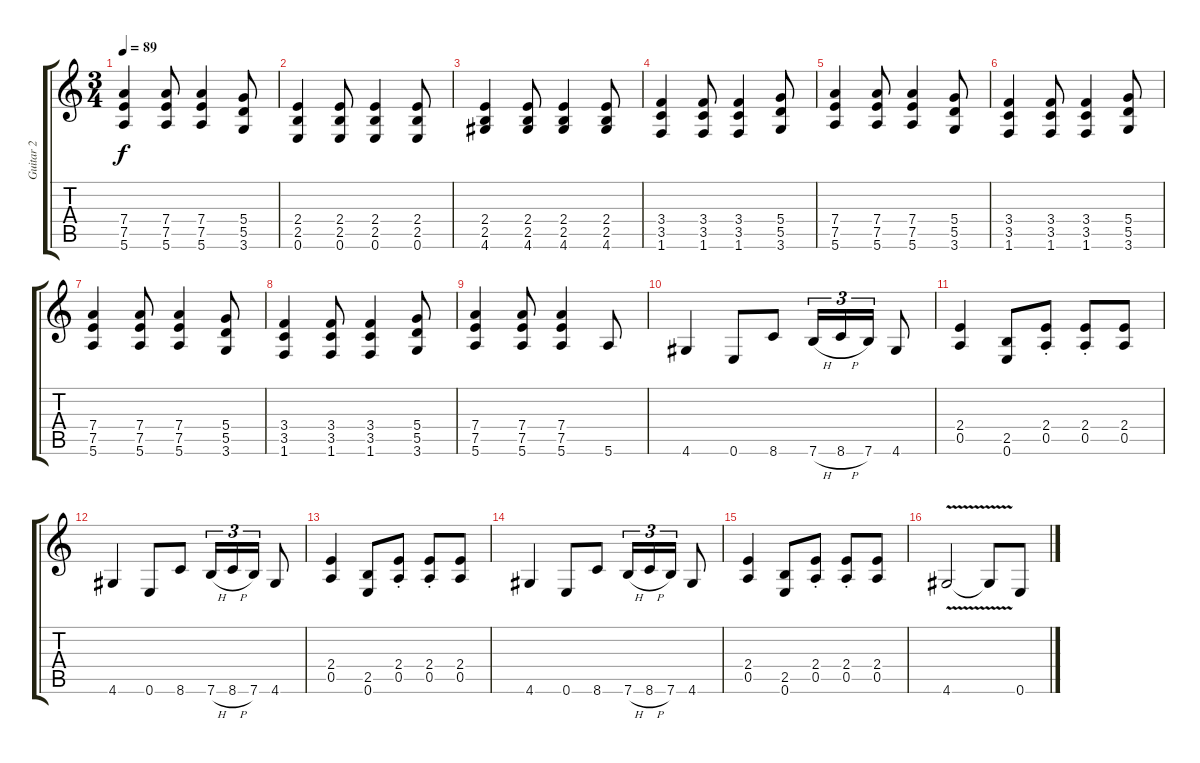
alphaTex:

\track ("Guitar 2" "Guitar 2") {instrument overdrivenguitar}
\staff {score tabs}
\tuning (E4 B3 G3 D3 A2 E2) {hide}
\ts (3 4)
\tempo 89
\clef g2
\ks c
(7.4 7.5 5.6).4{dy f} (7.4 7.5 5.6).8 (7.4 7.5 5.6).4 (5.4 5.5 3.6).8 |
(2.4 2.5 0.6).4 (2.4 2.5 0.6).8 (2.4 2.5 0.6).4 (2.4 2.5 0.6).8 |
(2.4 2.5 4.6).4 (2.4 2.5 4.6).8 (2.4 2.5 4.6).4 (2.4 2.5 4.6).8 |
(3.4 3.5 1.6).4 (3.4 3.5 1.6).8 (3.4 3.5 1.6).4 (5.4 5.5 3.6).8 |
(7.4 7.5 5.6).4 (7.4 7.5 5.6).8 (7.4 7.5 5.6).4 (5.4 5.5 3.6).8 |
(3.4 3.5 1.6).4 (3.4 3.5 1.6).8 (3.4 3.5 1.6).4 (5.4 5.5 3.6).8 |
(7.4 7.5 5.6).4 (7.4 7.5 5.6).8 (7.4 7.5 5.6).4 (5.4 5.5 3.6).8 |
(3.4 3.5 1.6).4 (3.4 3.5 1.6).8 (3.4 3.5 1.6).4 (5.4 5.5 3.6).8 |
(7.4 7.5 5.6).4 (7.4 7.5 5.6).8 (7.4 7.5 5.6).4 5.6.8 |
4.6.4 0.6.8 8.6.8 7.6{h}.16{tu (3 2)} 8.6{h}.16{tu (3 2)} 7.6.16{tu (3 2)} 4.6.8 |
(2.4 0.5).4 (2.5 0.6).8 (2.4{st} 0.5{st}).8 (2.4{st} 0.5{st}).8 (2.4 0.5).8 |
4.6.4 0.6.8 8.6.8 7.6{h}.16{tu (3 2)} 8.6{h}.16{tu (3 2)} 7.6.16{tu (3 2)} 4.6.8 |
(2.4 0.5).4 (2.5 0.6).8 (2.4{st} 0.5{st}).8 (2.4{st} 0.5{st}).8 (2.4 0.5).8 |
4.6.4 0.6.8 8.6.8 7.6{h}.16{tu (3 2)} 8.6{h}.16{tu (3 2)} 7.6.16{tu (3 2)} 4.6.8 |
(2.4 0.5).4 (2.5 0.6).8 (2.4{st} 0.5{st}).8 (2.4{st} 0.5{st}).8 (2.4 0.5).8 |
4.6{v}.2 4.6{t}.8 0.6.8
